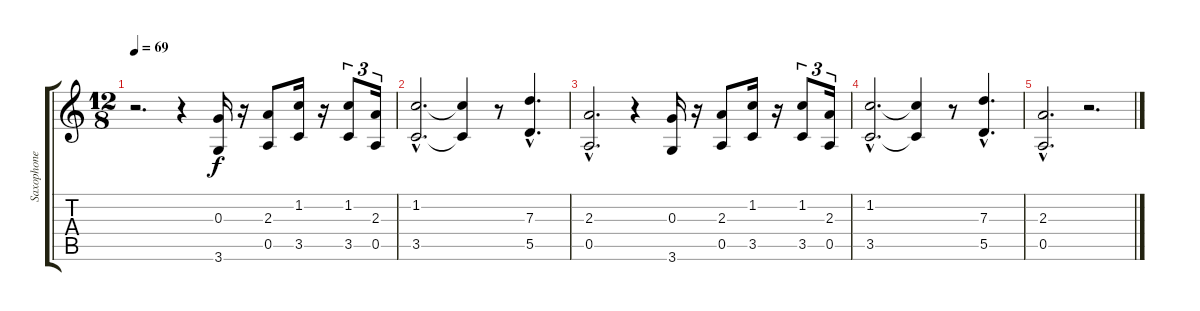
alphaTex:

\track ("Saxophone" "Saxophone") {instrument altosax}
\staff {score tabs}
\tuning (E5 B4 G4 D4 A3 E3) {hide}
\ts (12 8)
\tempo 69
\clef g2
\ks c
r.2{d dy f instrument altosax} r.4 (0.3 3.6).16 r.16 (2.3 0.5).8 (1.2 3.5).16 r.16 (1.2 3.5).8{tu (3 2)} (2.3 0.5).16{tu (3 2)} |
(1.2{hac} 3.5{hac}).2{d} (1.2{t} 3.5{t}).4 r.8 (7.3{hac} 5.5{hac}).4{d} |
(2.3{hac} 0.5{hac}).2{d} r.4 (0.3 3.6).16 r.16 (2.3 0.5).8 (1.2 3.5).16 r.16 (1.2 3.5).8{tu (3 2)} (2.3 0.5).16{tu (3 2)} |
(1.2{hac} 3.5{hac}).2{d} (1.2{t} 3.5{t}).4 r.8 (7.3{hac} 5.5{hac}).4{d} |
(2.3{hac} 0.5{hac}).2{d} r.2{d}
